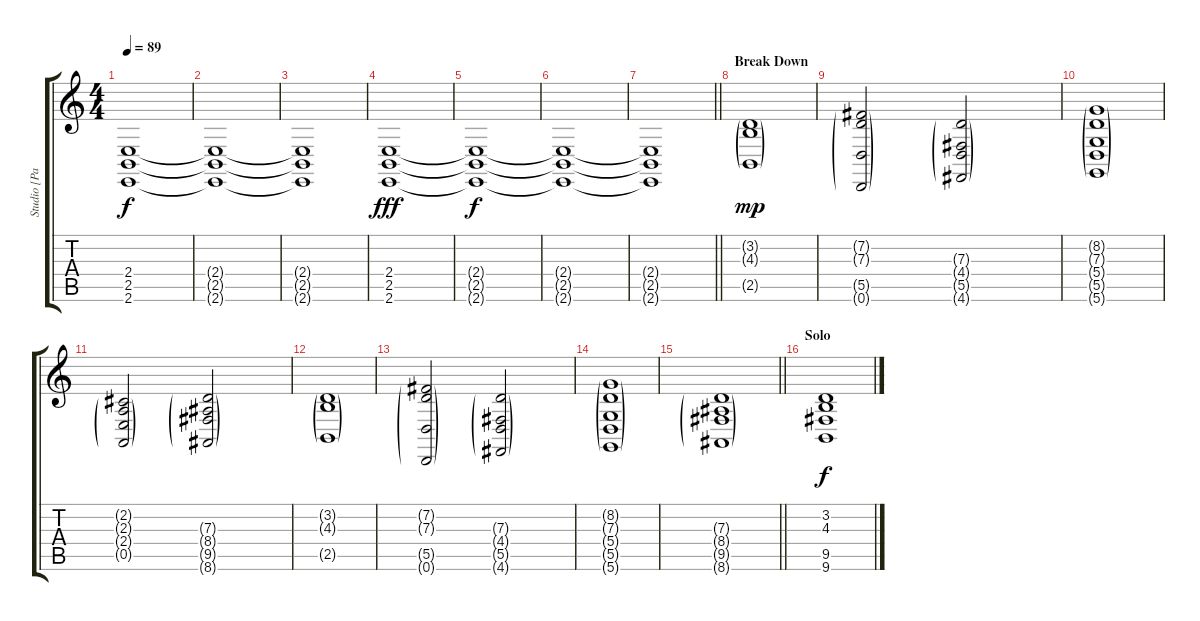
\track ("Studio [Pad/FX]" "Studio [Pa") {instrument pad2warm}
\staff {score tabs}
\tuning (E4 B3 G3 D3 A2 D2) {hide}
\ts (4 4)
\tempo 89
\clef g2
\ks c
(2.4{t} 2.5{t} 2.6{t}).1{dy f} |
(2.4{t} 2.5{t} 2.6{t}).1 |
(2.4{t} 2.5{t} 2.6{t}).1 |
(2.4 2.5 2.6).1{dy fff} |
(2.4{t} 2.5{t} 2.6{t}).1{dy f} |
(2.4{t} 2.5{t} 2.6{t}).1 |
\barLineRight lightlight
(2.4{t} 2.5{t} 2.6{t}).1 |
\section ("" "Break Down")
(3.2{g} 4.3{g} 2.5{g}).1{dy mp} |
(7.2{g} 7.3{g} 5.5{g} 0.6{g}).2 (7.3{g} 4.4{g} 5.5{g} 4.6{g}).2 |
(8.2{g} 7.3{g} 5.4{g} 5.5{g} 5.6{g}).1 |
(2.2{g} 2.3{g} 2.4{g} 0.5{g}).2 (7.3{g} 8.4{g} 9.5{g} 8.6{g}).2 |
(3.2{g} 4.3{g} 2.5{g}).1 |
(7.2{g} 7.3{g} 5.5{g} 0.6{g}).2 (7.3{g} 4.4{g} 5.5{g} 4.6{g}).2 |
(8.2{g} 7.3{g} 5.4{g} 5.5{g} 5.6{g}).1 |
\barLineRight lightlight
(7.3{g} 8.4{g} 9.5{g} 8.6{g}).1 |
\section ("" "Solo")
(3.2 4.3 9.5 9.6).1{dy f volume 9}
